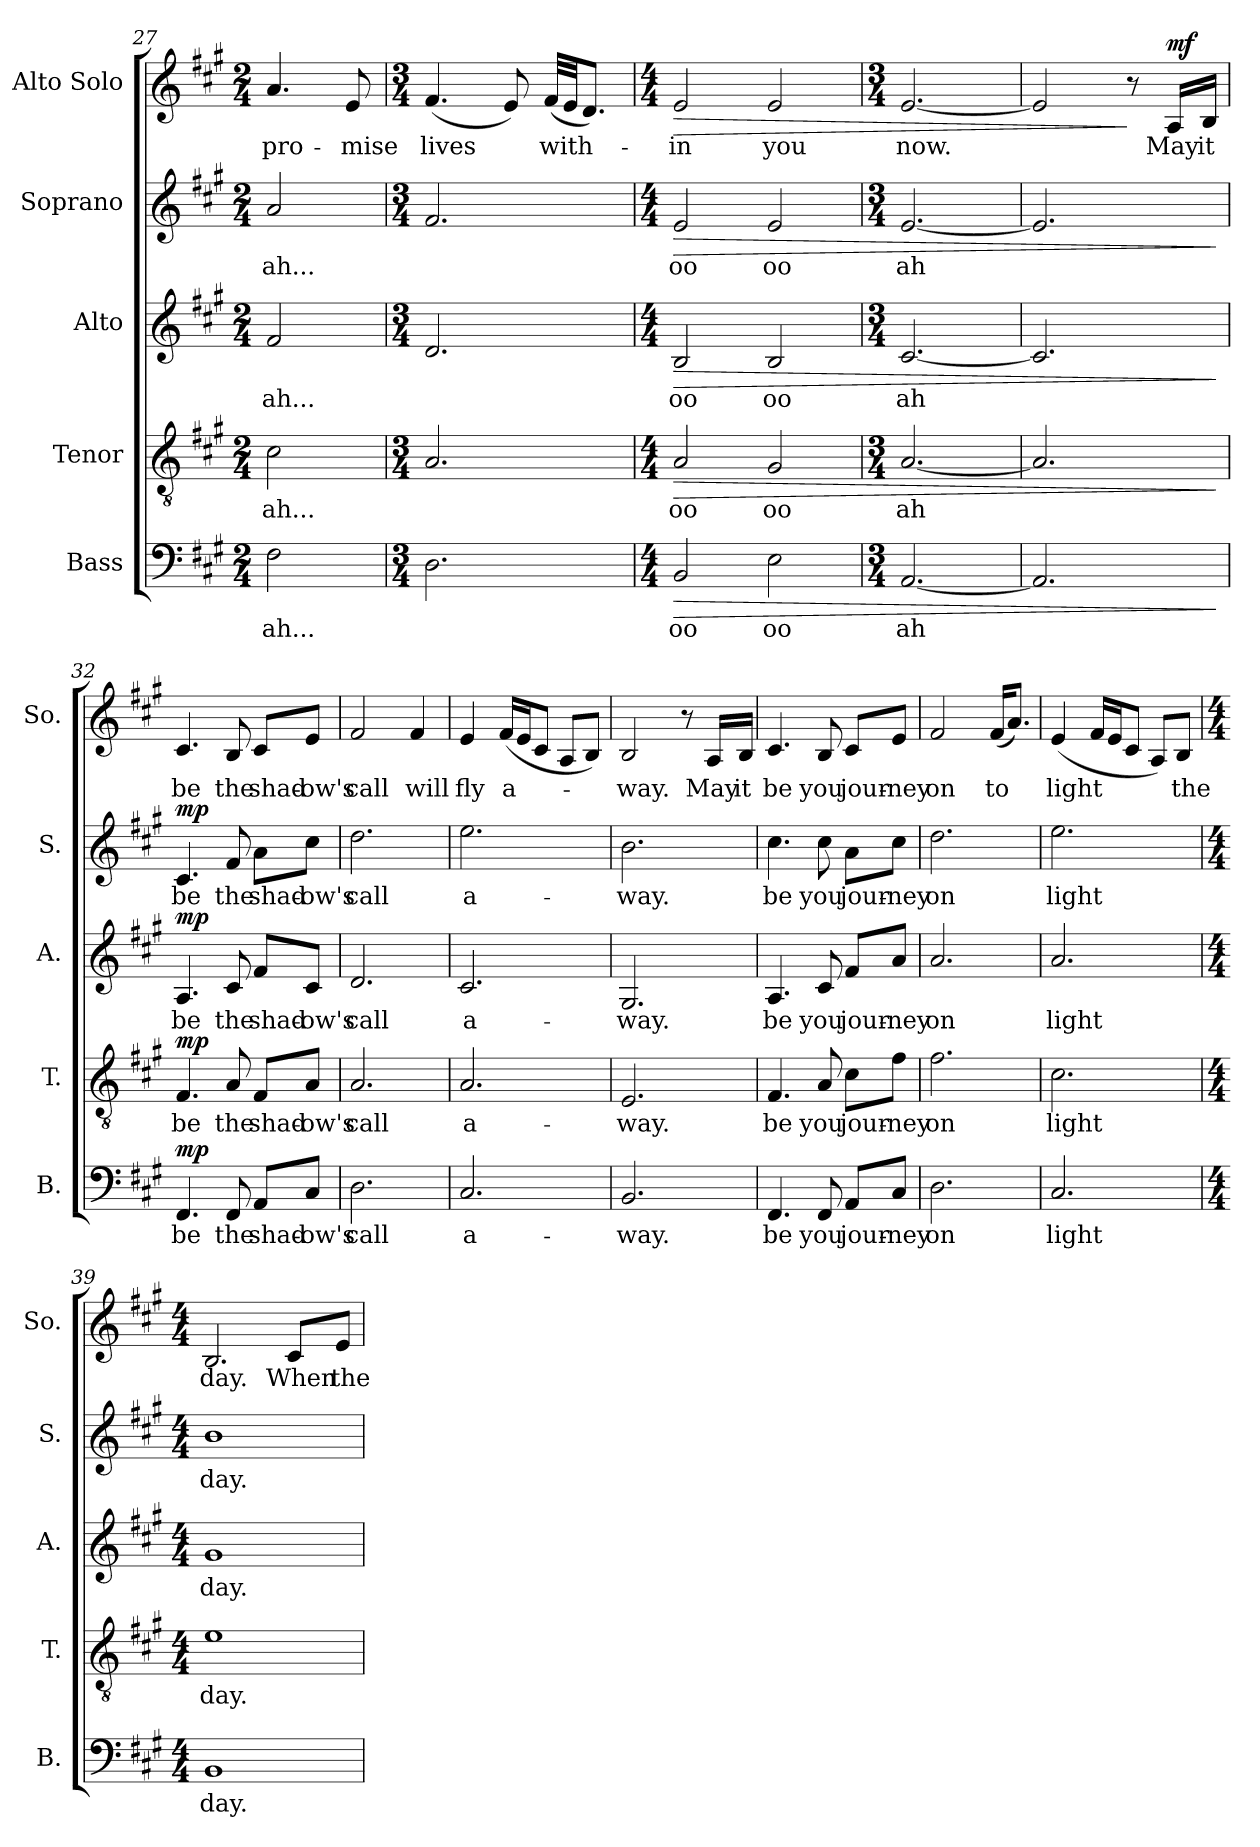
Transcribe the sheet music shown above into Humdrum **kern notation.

**kern	**text	**dynam	**kern	**text	**dynam	**kern	**text	**dynam	**kern	**text	**dynam	**kern	**text	**dynam
*part5	*part5	*part5	*part4	*part4	*part4	*part3	*part3	*part3	*part2	*part2	*part2	*part1	*part1	*part1
*staff5	*staff5	*staff5	*staff4	*staff4	*staff4	*staff3	*staff3	*staff3	*staff2	*staff2	*staff2	*staff1	*staff1	*staff1
*I"Bass	*	*	*I"Tenor	*	*	*I"Alto	*	*	*I"Soprano	*	*	*I"Alto Solo	*	*
*I'B.	*	*	*I'T.	*	*	*I'A.	*	*	*I'S.	*	*	*I'So.	*	*
*clefF4	*	*	*clefGv2	*	*	*clefG2	*	*	*clefG2	*	*	*clefG2	*	*
*k[f#c#g#]	*	*	*k[f#c#g#]	*	*	*k[f#c#g#]	*	*	*k[f#c#g#]	*	*	*k[f#c#g#]	*	*
*M2/4	*	*	*M2/4	*	*	*M2/4	*	*	*M2/4	*	*	*M2/4	*	*
=27	=27	=27	=27	=27	=27	=27	=27	=27	=27	=27	=27	=27	=27	=27
!	!LO:LY:b	!	!	!LO:LY:b	!	!	!LO:LY:b	!	!	!LO:LY:b	!	!	!LO:LY:b	!
2F#\	ah...	.	2c#\	ah...	.	2f#/	ah...	.	2a/	ah...	.	4.a/	pro-	.
!	!	!	!	!	!	!	!	!	!	!	!	!	!LO:LY:b	!
.	.	.	.	.	.	.	.	.	.	.	.	8e/	-mise	.
=28	=28	=28	=28	=28	=28	=28	=28	=28	=28	=28	=28	=28	=28	=28
*M3/4	*	*	*M3/4	*	*	*M3/4	*	*	*M3/4	*	*	*M3/4	*	*
!	!	!	!	!	!	!	!	!	!	!	!	!	!LO:LY:b	!
2.D\	.	.	2.A/	.	.	2.d/	.	.	2.f#/	.	.	(<4.f#/	lives	.
.	.	.	.	.	.	.	.	.	.	.	.	8e/)	.	.
!	!	!	!	!	!	!	!	!	!	!	!	!	!LO:LY:b	!
.	.	.	.	.	.	.	.	.	.	.	.	(<32f#/LLL	with-	.
.	.	.	.	.	.	.	.	.	.	.	.	32e/JJ	.	.
.	.	.	.	.	.	.	.	.	.	.	.	8.d/J)	.	.
=29	=29	=29	=29	=29	=29	=29	=29	=29	=29	=29	=29	=29	=29	=29
*M4/4	*	*	*M4/4	*	*	*M4/4	*	*	*M4/4	*	*	*M4/4	*	*
!	!LO:LY:b	!LO:HP:b	!	!LO:LY:b	!LO:HP:b	!	!LO:LY:b	!LO:HP:b	!	!LO:LY:b	!LO:HP:b	!	!LO:LY:b	!LO:HP:b
2BB/	oo	>	2A/	oo	>	2B/	oo	>	2e/	oo	>	2e/	-in	>
!	!LO:LY:b	!	!	!LO:LY:b	!	!	!LO:LY:b	!	!	!LO:LY:b	!	!	!LO:LY:b	!
2E\	oo	.	2G#/	oo	.	2B/	oo	.	2e/	oo	.	2e/	you	.
=30	=30	=30	=30	=30	=30	=30	=30	=30	=30	=30	=30	=30	=30	=30
*M3/4	*	*	*M3/4	*	*	*M3/4	*	*	*M3/4	*	*	*M3/4	*	*
!	!LO:LY:b	!	!	!LO:LY:b	!	!	!LO:LY:b	!	!	!LO:LY:b	!	!	!LO:LY:b	!
[2.AA/	ah	.	[2.A/	ah	.	[2.c#/	ah	.	[2.e/	ah	.	[2.e/	now.	.
=31	=31	=31	=31	=31	=31	=31	=31	=31	=31	=31	=31	=31	=31	=31
2.AA/]	.	.	2.A/]	.	.	2.c#/]	.	.	2.e/]	.	.	2e/]	.	.
.	.	.	.	.	.	.	.	.	.	.	.	8r	.	]
!	!	!	!	!	!	!	!	!	!	!	!	!	!LO:LY:b	!LO:DY:b
.	.	.	.	.	.	.	.	.	.	.	.	16A/LL	May	mf
!	!	!	!	!	!	!	!	!	!	!	!	!	!LO:LY:b	!
.	.	.	.	.	.	.	.	.	.	.	.	16B/JJ	it	.
.	.	]	.	.	]	.	.	]	.	.	]	.	.	.
!!LO:PB:g=z
=32	=32	=32	=32	=32	=32	=32	=32	=32	=32	=32	=32	=32	=32	=32
!	!LO:LY:b	!LO:DY:b	!	!LO:LY:b	!LO:DY:b	!	!LO:LY:b	!LO:DY:b	!	!LO:LY:b	!LO:DY:b	!	!LO:LY:b	!
4.FF#/	be	mp	4.F#/	be	mp	4.A/	be	mp	4.c#/	be	mp	4.c#/	be	.
!	!LO:LY:b	!	!	!LO:LY:b	!	!	!LO:LY:b	!	!	!LO:LY:b	!	!	!LO:LY:b	!
8FF#/	the	.	8A/	the	.	8c#/	the	.	8f#/	the	.	8B/	the	.
!	!LO:LY:b	!	!	!LO:LY:b	!	!	!LO:LY:b	!	!	!LO:LY:b	!	!	!LO:LY:b	!
8AA/L	shad-	.	8F#/L	shad-	.	8f#/L	shad-	.	8a\L	shad-	.	8c#/L	shad-	.
!	!LO:LY:b	!	!	!LO:LY:b	!	!	!LO:LY:b	!	!	!LO:LY:b	!	!	!LO:LY:b	!
8C#/J	-ow's	.	8A/J	-ow's	.	8c#/J	-ow's	.	8cc#\J	-ow's	.	8e/J	-ow's	.
=33	=33	=33	=33	=33	=33	=33	=33	=33	=33	=33	=33	=33	=33	=33
!	!LO:LY:b	!	!	!LO:LY:b	!	!	!LO:LY:b	!	!	!LO:LY:b	!	!	!LO:LY:b	!
2.D\	call	.	2.A/	call	.	2.d/	call	.	2.dd\	call	.	2f#/	call	.
!	!	!	!	!	!	!	!	!	!	!	!	!	!LO:LY:b	!
.	.	.	.	.	.	.	.	.	.	.	.	4f#/	will	.
=34	=34	=34	=34	=34	=34	=34	=34	=34	=34	=34	=34	=34	=34	=34
!	!LO:LY:b	!	!	!LO:LY:b	!	!	!LO:LY:b	!	!	!LO:LY:b	!	!	!LO:LY:b	!
2.C#/	a-	.	2.A/	a-	.	2.c#/	a-	.	2.ee\	a-	.	4e/	fly	.
!	!	!	!	!	!	!	!	!	!	!	!	!	!LO:LY:b	!
.	.	.	.	.	.	.	.	.	.	.	.	(<16f#/LL	a-	.
.	.	.	.	.	.	.	.	.	.	.	.	16e/J	.	.
.	.	.	.	.	.	.	.	.	.	.	.	8c#/J	.	.
.	.	.	.	.	.	.	.	.	.	.	.	8A/L	.	.
.	.	.	.	.	.	.	.	.	.	.	.	8B/J)	.	.
=35	=35	=35	=35	=35	=35	=35	=35	=35	=35	=35	=35	=35	=35	=35
!	!LO:LY:b	!	!	!LO:LY:b	!	!	!LO:LY:b	!	!	!LO:LY:b	!	!	!LO:LY:b	!
2.BB/	-way.	.	2.E/	-way.	.	2.G#/	-way.	.	2.b\	-way.	.	2B/	-way.	.
.	.	.	.	.	.	.	.	.	.	.	.	8r	.	.
!	!	!	!	!	!	!	!	!	!	!	!	!	!LO:LY:b	!
.	.	.	.	.	.	.	.	.	.	.	.	16A/LL	May	.
!	!	!	!	!	!	!	!	!	!	!	!	!	!LO:LY:b	!
.	.	.	.	.	.	.	.	.	.	.	.	16B/JJ	it	.
=36	=36	=36	=36	=36	=36	=36	=36	=36	=36	=36	=36	=36	=36	=36
!	!LO:LY:b	!	!	!LO:LY:b	!	!	!LO:LY:b	!	!	!LO:LY:b	!	!	!LO:LY:b	!
4.FF#/	be	.	4.F#/	be	.	4.A/	be	.	4.cc#\	be	.	4.c#/	be	.
!	!LO:LY:b	!	!	!LO:LY:b	!	!	!LO:LY:b	!	!	!LO:LY:b	!	!	!LO:LY:b	!
8FF#/	you	.	8A/	you	.	8c#/	you	.	8cc#\	you	.	8B/	you	.
!	!LO:LY:b	!	!	!LO:LY:b	!	!	!LO:LY:b	!	!	!LO:LY:b	!	!	!LO:LY:b	!
8AA/L	jour-	.	8c#\L	jour-	.	8f#/L	jour-	.	8a\L	jour-	.	8c#/L	jour-	.
!	!LO:LY:b	!	!	!LO:LY:b	!	!	!LO:LY:b	!	!	!LO:LY:b	!	!	!LO:LY:b	!
8C#/J	-ney	.	8f#\J	-ney	.	8a/J	-ney	.	8cc#\J	-ney	.	8e/J	-ney	.
=37	=37	=37	=37	=37	=37	=37	=37	=37	=37	=37	=37	=37	=37	=37
!	!LO:LY:b	!	!	!LO:LY:b	!	!	!LO:LY:b	!	!	!LO:LY:b	!	!	!LO:LY:b	!
2.D\	on	.	2.f#\	on	.	2.a/	on	.	2.dd\	on	.	2f#/	on	.
!	!	!	!	!	!	!	!	!	!	!	!	!	!LO:LY:b	!
.	.	.	.	.	.	.	.	.	.	.	.	(<16f#/KL	to	.
.	.	.	.	.	.	.	.	.	.	.	.	8.a/J)	.	.
=38	=38	=38	=38	=38	=38	=38	=38	=38	=38	=38	=38	=38	=38	=38
!	!LO:LY:b	!	!	!LO:LY:b	!	!	!LO:LY:b	!	!	!LO:LY:b	!	!	!LO:LY:b	!
2.C#/	light	.	2.c#\	light	.	2.a/	light	.	2.ee\	light	.	(<4e/	light	.
.	.	.	.	.	.	.	.	.	.	.	.	16f#/LL	.	.
.	.	.	.	.	.	.	.	.	.	.	.	16e/J	.	.
.	.	.	.	.	.	.	.	.	.	.	.	8c#/J	.	.
.	.	.	.	.	.	.	.	.	.	.	.	8A/L)	.	.
!	!	!	!	!	!	!	!	!	!	!	!	!	!LO:LY:b	!
.	.	.	.	.	.	.	.	.	.	.	.	8B/J	the	.
!!LO:LB:g=z
=39	=39	=39	=39	=39	=39	=39	=39	=39	=39	=39	=39	=39	=39	=39
*M4/4	*	*	*M4/4	*	*	*M4/4	*	*	*M4/4	*	*	*M4/4	*	*
!	!LO:LY:b	!	!	!LO:LY:b	!	!	!LO:LY:b	!	!	!LO:LY:b	!	!	!LO:LY:b	!
1BB	day.	.	1e	day.	.	1g#	day.	.	1b	day.	.	2.B/	day.	.
!	!	!	!	!	!	!	!	!	!	!	!	!	!LO:LY:b	!
.	.	.	.	.	.	.	.	.	.	.	.	8c#/L	When	.
!	!	!	!	!	!	!	!	!	!	!	!	!	!LO:LY:b	!
.	.	.	.	.	.	.	.	.	.	.	.	8e/J	the	.
=	=	=	=	=	=	=	=	=	=	=	=	=	=	=
*-	*-	*-	*-	*-	*-	*-	*-	*-	*-	*-	*-	*-	*-	*-
